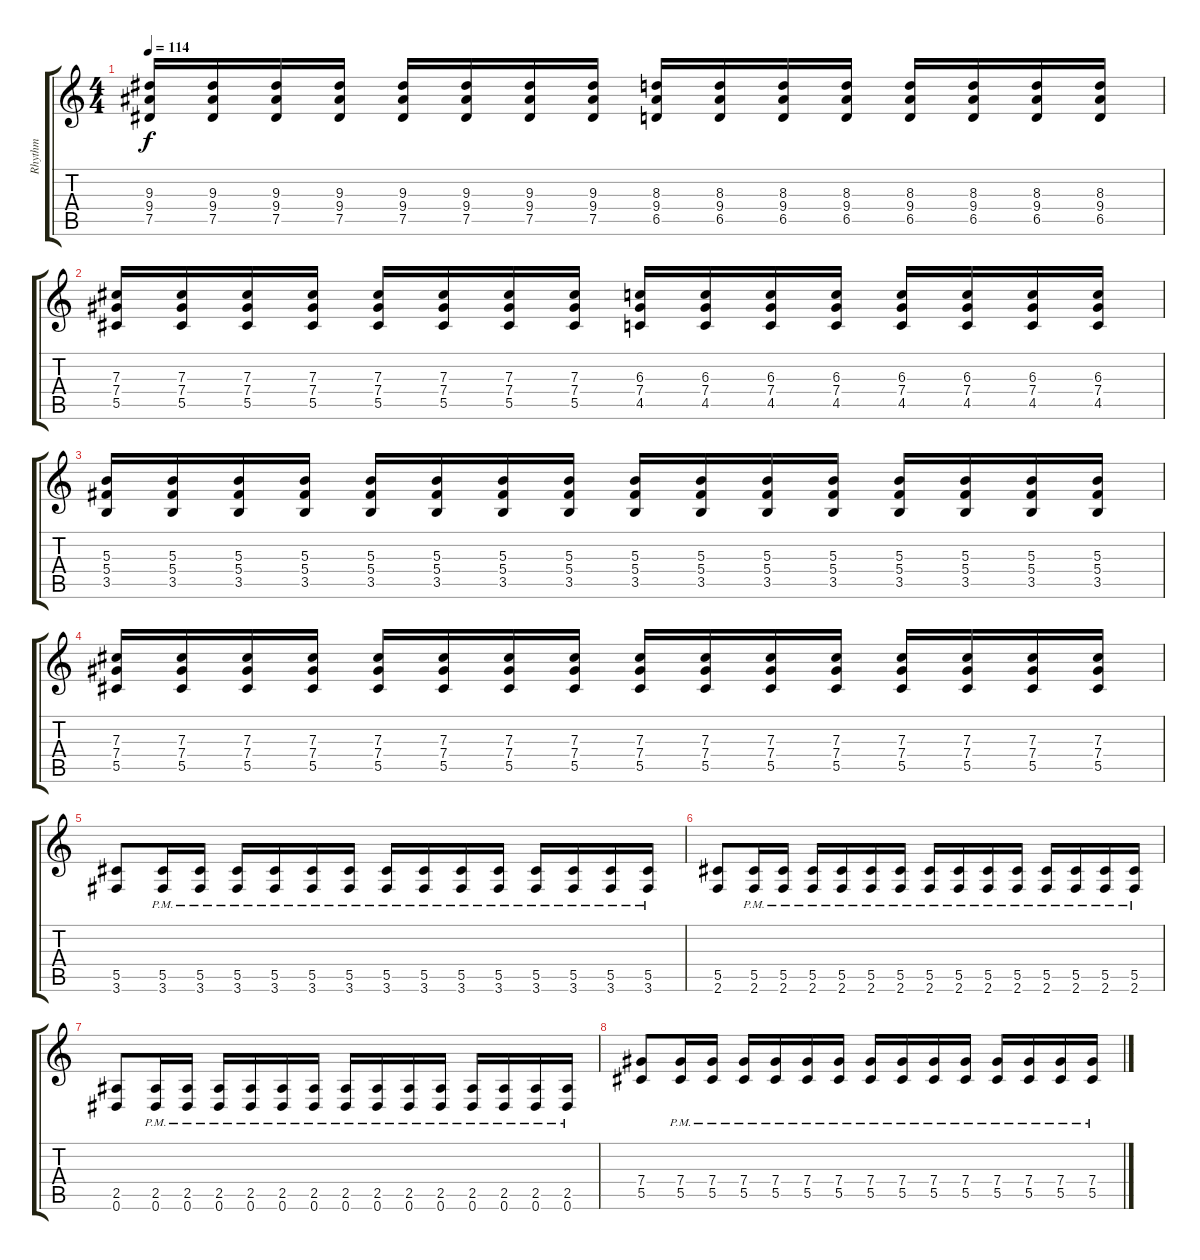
\track ("Rhythm" "Rhythm") {instrument overdrivenguitar}
\staff {score tabs}
\tuning (Eb4 Bb3 Gb3 Db3 Ab2 Eb2) {hide}
\ts (4 4)
\tempo 114
\clef g2
\ks c
(9.3 9.4 7.5).16{dy f} (9.3 9.4 7.5).16 (9.3 9.4 7.5).16 (9.3 9.4 7.5).16 (9.3 9.4 7.5).16 (9.3 9.4 7.5).16 (9.3 9.4 7.5).16 (9.3 9.4 7.5).16 (8.3 9.4 6.5).16 (8.3 9.4 6.5).16 (8.3 9.4 6.5).16 (8.3 9.4 6.5).16 (8.3 9.4 6.5).16 (8.3 9.4 6.5).16 (8.3 9.4 6.5).16 (8.3 9.4 6.5).16 |
(7.3 7.4 5.5).16 (7.3 7.4 5.5).16 (7.3 7.4 5.5).16 (7.3 7.4 5.5).16 (7.3 7.4 5.5).16 (7.3 7.4 5.5).16 (7.3 7.4 5.5).16 (7.3 7.4 5.5).16 (6.3 7.4 4.5).16 (6.3 7.4 4.5).16 (6.3 7.4 4.5).16 (6.3 7.4 4.5).16 (6.3 7.4 4.5).16 (6.3 7.4 4.5).16 (6.3 7.4 4.5).16 (6.3 7.4 4.5).16 |
(5.3 5.4 3.5).16 (5.3 5.4 3.5).16 (5.3 5.4 3.5).16 (5.3 5.4 3.5).16 (5.3 5.4 3.5).16 (5.3 5.4 3.5).16 (5.3 5.4 3.5).16 (5.3 5.4 3.5).16 (5.3 5.4 3.5).16 (5.3 5.4 3.5).16 (5.3 5.4 3.5).16 (5.3 5.4 3.5).16 (5.3 5.4 3.5).16 (5.3 5.4 3.5).16 (5.3 5.4 3.5).16 (5.3 5.4 3.5).16 |
(7.3 7.4 5.5).16 (7.3 7.4 5.5).16 (7.3 7.4 5.5).16 (7.3 7.4 5.5).16 (7.3 7.4 5.5).16 (7.3 7.4 5.5).16 (7.3 7.4 5.5).16 (7.3 7.4 5.5).16 (7.3 7.4 5.5).16 (7.3 7.4 5.5).16 (7.3 7.4 5.5).16 (7.3 7.4 5.5).16 (7.3 7.4 5.5).16 (7.3 7.4 5.5).16 (7.3 7.4 5.5).16 (7.3 7.4 5.5).16 |
(5.5 3.6).8 (5.5{pm} 3.6{pm}).16 (5.5{pm} 3.6{pm}).16 (5.5{pm} 3.6{pm}).16 (5.5{pm} 3.6{pm}).16 (5.5{pm} 3.6{pm}).16 (5.5{pm} 3.6{pm}).16 (5.5{pm} 3.6{pm}).16 (5.5{pm} 3.6{pm}).16 (5.5{pm} 3.6{pm}).16 (5.5{pm} 3.6{pm}).16 (5.5{pm} 3.6{pm}).16 (5.5{pm} 3.6{pm}).16 (5.5{pm} 3.6{pm}).16 (5.5{pm} 3.6{pm}).16 |
(5.5 2.6).8 (5.5{pm} 2.6{pm}).16 (5.5{pm} 2.6{pm}).16 (5.5{pm} 2.6{pm}).16 (5.5{pm} 2.6{pm}).16 (5.5{pm} 2.6{pm}).16 (5.5{pm} 2.6{pm}).16 (5.5{pm} 2.6{pm}).16 (5.5{pm} 2.6{pm}).16 (5.5{pm} 2.6{pm}).16 (5.5{pm} 2.6{pm}).16 (5.5{pm} 2.6{pm}).16 (5.5{pm} 2.6{pm}).16 (5.5{pm} 2.6{pm}).16 (5.5{pm} 2.6{pm}).16 |
(2.5 0.6).8 (2.5{pm} 0.6{pm}).16 (2.5{pm} 0.6{pm}).16 (2.5{pm} 0.6{pm}).16 (2.5{pm} 0.6{pm}).16 (2.5{pm} 0.6{pm}).16 (2.5{pm} 0.6{pm}).16 (2.5{pm} 0.6{pm}).16 (2.5{pm} 0.6{pm}).16 (2.5{pm} 0.6{pm}).16 (2.5{pm} 0.6{pm}).16 (2.5{pm} 0.6{pm}).16 (2.5{pm} 0.6{pm}).16 (2.5{pm} 0.6{pm}).16 (2.5{pm} 0.6{pm}).16 |
(7.4 5.5).8 (7.4{pm} 5.5{pm}).16 (7.4{pm} 5.5{pm}).16 (7.4{pm} 5.5{pm}).16 (7.4{pm} 5.5{pm}).16 (7.4{pm} 5.5{pm}).16 (7.4{pm} 5.5{pm}).16 (7.4{pm} 5.5{pm}).16 (7.4{pm} 5.5{pm}).16 (7.4{pm} 5.5{pm}).16 (7.4{pm} 5.5{pm}).16 (7.4{pm} 5.5{pm}).16 (7.4{pm} 5.5{pm}).16 (7.4{pm} 5.5{pm}).16 (7.4{pm} 5.5{pm}).16
